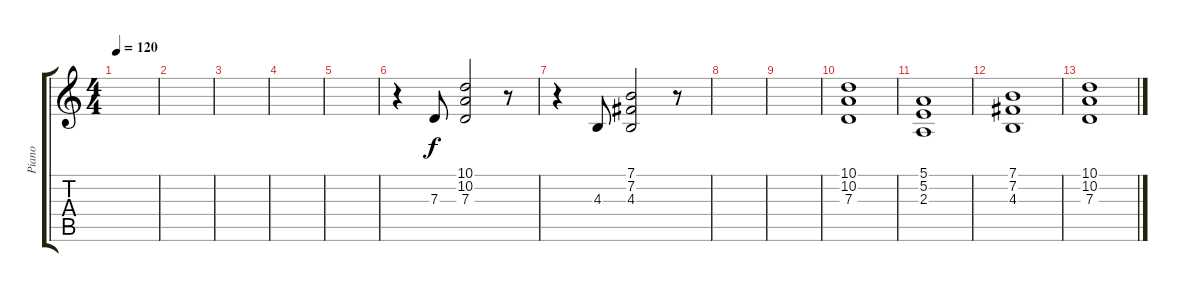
\track ("Piano" "Piano") {instrument acousticgrandpiano}
\staff {score tabs}
\tuning (E4 B3 G3 D3 A2 E2) {hide}
\ts (4 4)
\tempo 120
\clef g2
\ks c
|
|
|
|
|
r.4 7.3.8 (10.1 10.2 7.3).2 r.8 |
r.4 4.3.8 (7.1 7.2 4.3).2 r.8 |
|
|
(10.1 10.2 7.3).1 |
(5.1 5.2 2.3).1 |
(7.1 7.2 4.3).1 |
(10.1 10.2 7.3).1
